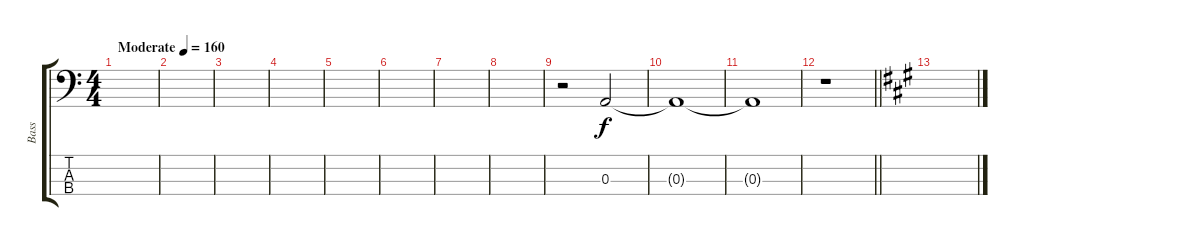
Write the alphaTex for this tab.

\track ("Bass" "Bass") {instrument electricbassfinger}
\staff {score tabs}
\tuning (G2 D2 A1 E1) {hide}
\ts (4 4)
\tempo (160 "Moderate")
\clef f4
\ks c
|
|
|
|
|
|
|
|
r.2 0.3.2 |
0.3{t}.1 |
0.3{t}.1 |
\barLineRight lightlight
r.1 |
\ks a
